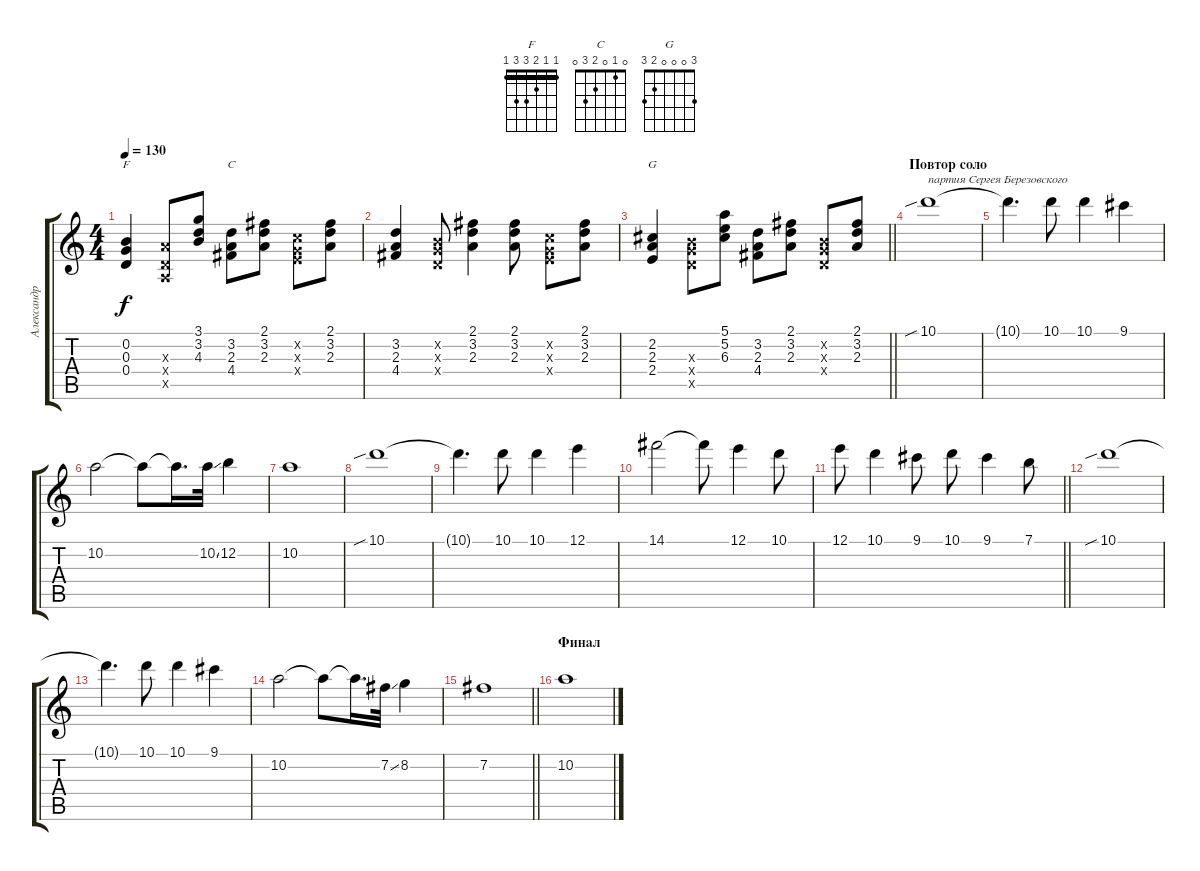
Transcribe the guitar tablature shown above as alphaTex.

\track ("Александр Васильев (ритм-гитара 2)" "Александр ") {instrument acousticguitarsteel}
\staff {score tabs}
\tuning (E4 B3 G3 D3 A2 E2) {hide}
\chord ("F" 1 1 2 3 3 1) {barre 1}
\chord ("C" 0 1 0 2 3 0)
\chord ("G" 3 0 0 0 2 3)
\ts (4 4)
\tempo 130
\clef g2
\ks c
(0.2 0.3 0.4).4{ch "F" dy f} (2.3{x} 0.4{x} 0.5{x}).8 (3.1 3.2 4.3).8 (3.2 2.3 4.4).8{ch "C"} (2.1 3.2 2.3).8 (1.2{x} 0.3{x} 2.4{x}).8 (2.1 3.2 2.3).8 |
(3.2 2.3 4.4).4 (0.2{x} 0.3{x} 0.4{x}).8 (2.1 3.2 2.3).4 (2.1 3.2 2.3).8 (1.2{x} 0.3{x} 2.4{x}).8 (2.1 3.2 2.3).8 |
\barLineRight lightlight
(2.2 2.3 2.4).4{ch "G"} (4.3{x} 5.4{x} 5.5{x}).8 (5.1 5.2 6.3).8 (3.2 2.3 4.4).8 (2.1 3.2 2.3).8 (0.2{x} 0.3{x} 0.4{x}).8 (2.1 3.2 2.3).8 |
\section ("" "Повтор соло")
10.1{sib}.1{txt "партия Сергея Березовского" volume 15} |
10.1{t}.4{d} 10.1.8 10.1.4 9.1.4 |
10.2.2 10.2{t}.8 10.2{t}.16{d} 10.2{ss}.32 12.2.4 |
10.2.1 |
10.1{sib}.1 |
10.1{t}.4{d} 10.1.8 10.1.4 12.1.4 |
14.1.2 14.1{t}.8 12.1.4 10.1.8 |
\barLineRight lightlight
12.1.8 10.1.4 9.1.8 10.1.8 9.1.4 7.1.8 |
10.1{sib}.1 |
10.1{t}.4{d} 10.1.8 10.1.4 9.1.4 |
10.2.2 10.2{t}.8 10.2{t}.16{d} 7.2{ss}.32 8.2.4 |
\barLineRight lightlight
7.2.1 |
\section ("" "Финал")
10.2.1
